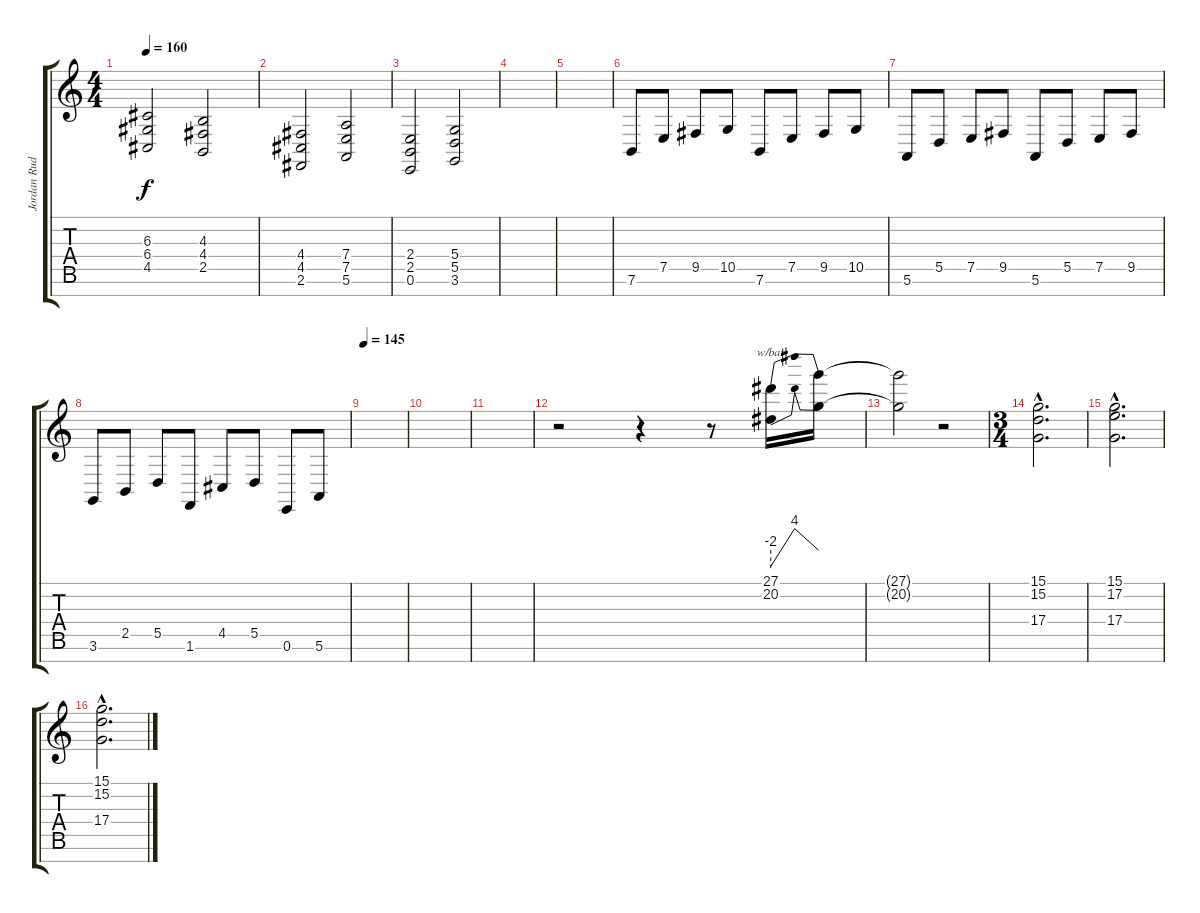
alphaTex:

\track ("Jordan Rudess Lead 2 (Dual Voice)" "Jordan Rud") {instrument lead2sawtooth}
\staff {score tabs}
\tuning (E4 B3 G3 D3 A2 E2 B1) {hide}
\ts (4 4)
\tempo 160
\clef g2
\ks c
(6.3 6.4 4.5).2{dy f volume 13} (4.3 4.4 2.5).2 |
(4.4 4.5 2.6).2 (7.4 7.5 5.6).2 |
(2.4 2.5 0.6).2 (5.4 5.5 3.6).2 |
|
|
7.6.8{volume 9 instrument lead2sawtooth} 7.5.8 9.5.8 10.5.8 7.6.8 7.5.8 9.5.8 10.5.8 |
5.6.8 5.5.8 7.5.8 9.5.8 5.6.8 5.5.8 7.5.8 9.5.8 |
3.6.8 2.5.8 5.5.8 1.6.8 4.5.8 5.5.8 0.6.8 5.6.8 |
\tempo 145
|
|
|
r.2{volume 16 instrument lead4chiff} r.4 r.8 (27.1 20.2).16{tbe (dip default 0 -8 25 16 60 0) volume 4} (27.1{t} 20.2{t}).16 |
(27.1{t} 20.2{t}).2 r.2 |
\ts (3 4)
(15.1{hac} 15.2{hac} 17.4{hac}).2{d volume 9 instrument stringensemble1} |
(15.1{hac} 17.2{hac} 17.4{hac}).2{d} |
(15.1{hac} 15.2{hac} 17.4{hac}).2{d}
